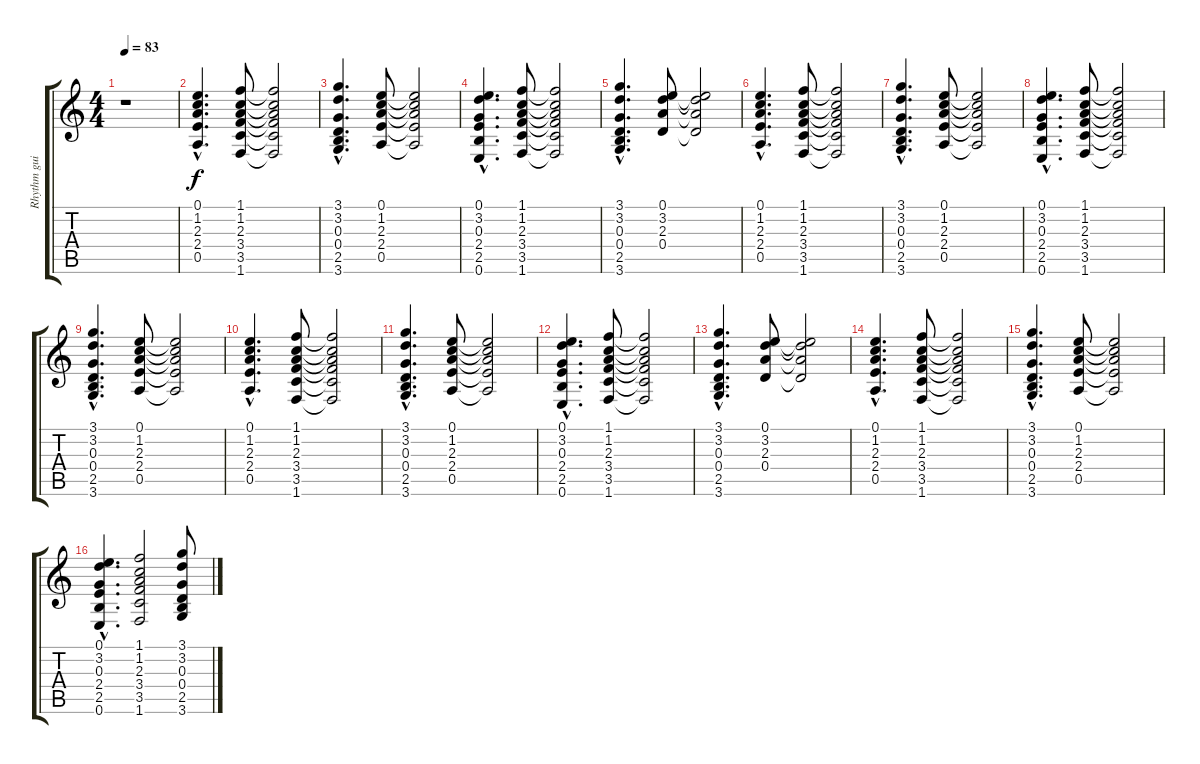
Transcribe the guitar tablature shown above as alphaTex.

\track ("Rhythm guitar" "Rhythm gui") {instrument acousticguitarsteel}
\staff {score tabs}
\tuning (E4 B3 G3 D3 A2 E2) {hide}
\ts (4 4)
\tempo 83
\clef g2
\ks c
r.1{dy f instrument acousticguitarsteel} |
(0.1{hac} 1.2{hac} 2.3{hac} 2.4{hac} 0.5{hac}).4{d} (1.1 1.2 2.3 3.4 3.5 1.6).8 (1.1{t} 1.2{t} 2.3{t} 3.4{t} 3.5{t} 1.6{t}).2 |
(3.1{hac} 3.2{hac} 0.3{hac} 0.4{hac} 2.5{hac} 3.6{hac}).4{d} (0.1 1.2 2.3 2.4 0.5).8 (0.1{t} 1.2{t} 2.3{t} 2.4{t} 0.5{t}).2 |
(0.1{hac} 3.2{hac} 0.3{hac} 2.4{hac} 2.5{hac} 0.6{hac}).4{d} (1.1 1.2 2.3 3.4 3.5 1.6).8 (1.1{t} 1.2{t} 2.3{t} 3.4{t} 3.5{t} 1.6{t}).2 |
(3.1{hac} 3.2{hac} 0.3{hac} 0.4{hac} 2.5{hac} 3.6{hac}).4{d} (0.1 3.2 2.3 0.4).8 (0.1{t} 3.2{t} 2.3{t} 0.4{t}).2 |
(0.1{hac} 1.2{hac} 2.3{hac} 2.4{hac} 0.5{hac}).4{d} (1.1 1.2 2.3 3.4 3.5 1.6).8 (1.1{t} 1.2{t} 2.3{t} 3.4{t} 3.5{t} 1.6{t}).2 |
(3.1{hac} 3.2{hac} 0.3{hac} 0.4{hac} 2.5{hac} 3.6{hac}).4{d} (0.1 1.2 2.3 2.4 0.5).8 (0.1{t} 1.2{t} 2.3{t} 2.4{t} 0.5{t}).2 |
(0.1{hac} 3.2{hac} 0.3{hac} 2.4{hac} 2.5{hac} 0.6{hac}).4{d} (1.1 1.2 2.3 3.4 3.5 1.6).8 (1.1{t} 1.2{t} 2.3{t} 3.4{t} 3.5{t} 1.6{t}).2 |
(3.1{hac} 3.2{hac} 0.3{hac} 0.4{hac} 2.5{hac} 3.6{hac}).4{d} (0.1 1.2 2.3 2.4 0.5).8 (0.1{t} 1.2{t} 2.3{t} 2.4{t} 0.5{t}).2 |
(0.1{hac} 1.2{hac} 2.3{hac} 2.4{hac} 0.5{hac}).4{d} (1.1 1.2 2.3 3.4 3.5 1.6).8 (1.1{t} 1.2{t} 2.3{t} 3.4{t} 3.5{t} 1.6{t}).2 |
(3.1{hac} 3.2{hac} 0.3{hac} 0.4{hac} 2.5{hac} 3.6{hac}).4{d} (0.1 1.2 2.3 2.4 0.5).8 (0.1{t} 1.2{t} 2.3{t} 2.4{t} 0.5{t}).2 |
(0.1{hac} 3.2{hac} 0.3{hac} 2.4{hac} 2.5{hac} 0.6{hac}).4{d} (1.1 1.2 2.3 3.4 3.5 1.6).8 (1.1{t} 1.2{t} 2.3{t} 3.4{t} 3.5{t} 1.6{t}).2 |
(3.1{hac} 3.2{hac} 0.3{hac} 0.4{hac} 2.5{hac} 3.6{hac}).4{d} (0.1 3.2 2.3 0.4).8 (0.1{t} 3.2{t} 2.3{t} 0.4{t}).2 |
(0.1{hac} 1.2{hac} 2.3{hac} 2.4{hac} 0.5{hac}).4{d} (1.1 1.2 2.3 3.4 3.5 1.6).8 (1.1{t} 1.2{t} 2.3{t} 3.4{t} 3.5{t} 1.6{t}).2 |
(3.1{hac} 3.2{hac} 0.3{hac} 0.4{hac} 2.5{hac} 3.6{hac}).4{d} (0.1 1.2 2.3 2.4 0.5).8 (0.1{t} 1.2{t} 2.3{t} 2.4{t} 0.5{t}).2 |
(0.1{hac} 3.2{hac} 0.3{hac} 2.4{hac} 2.5{hac} 0.6{hac}).4{d} (1.1 1.2 2.3 3.4 3.5 1.6).2 (3.1 3.2 0.3 0.4 2.5 3.6).8
